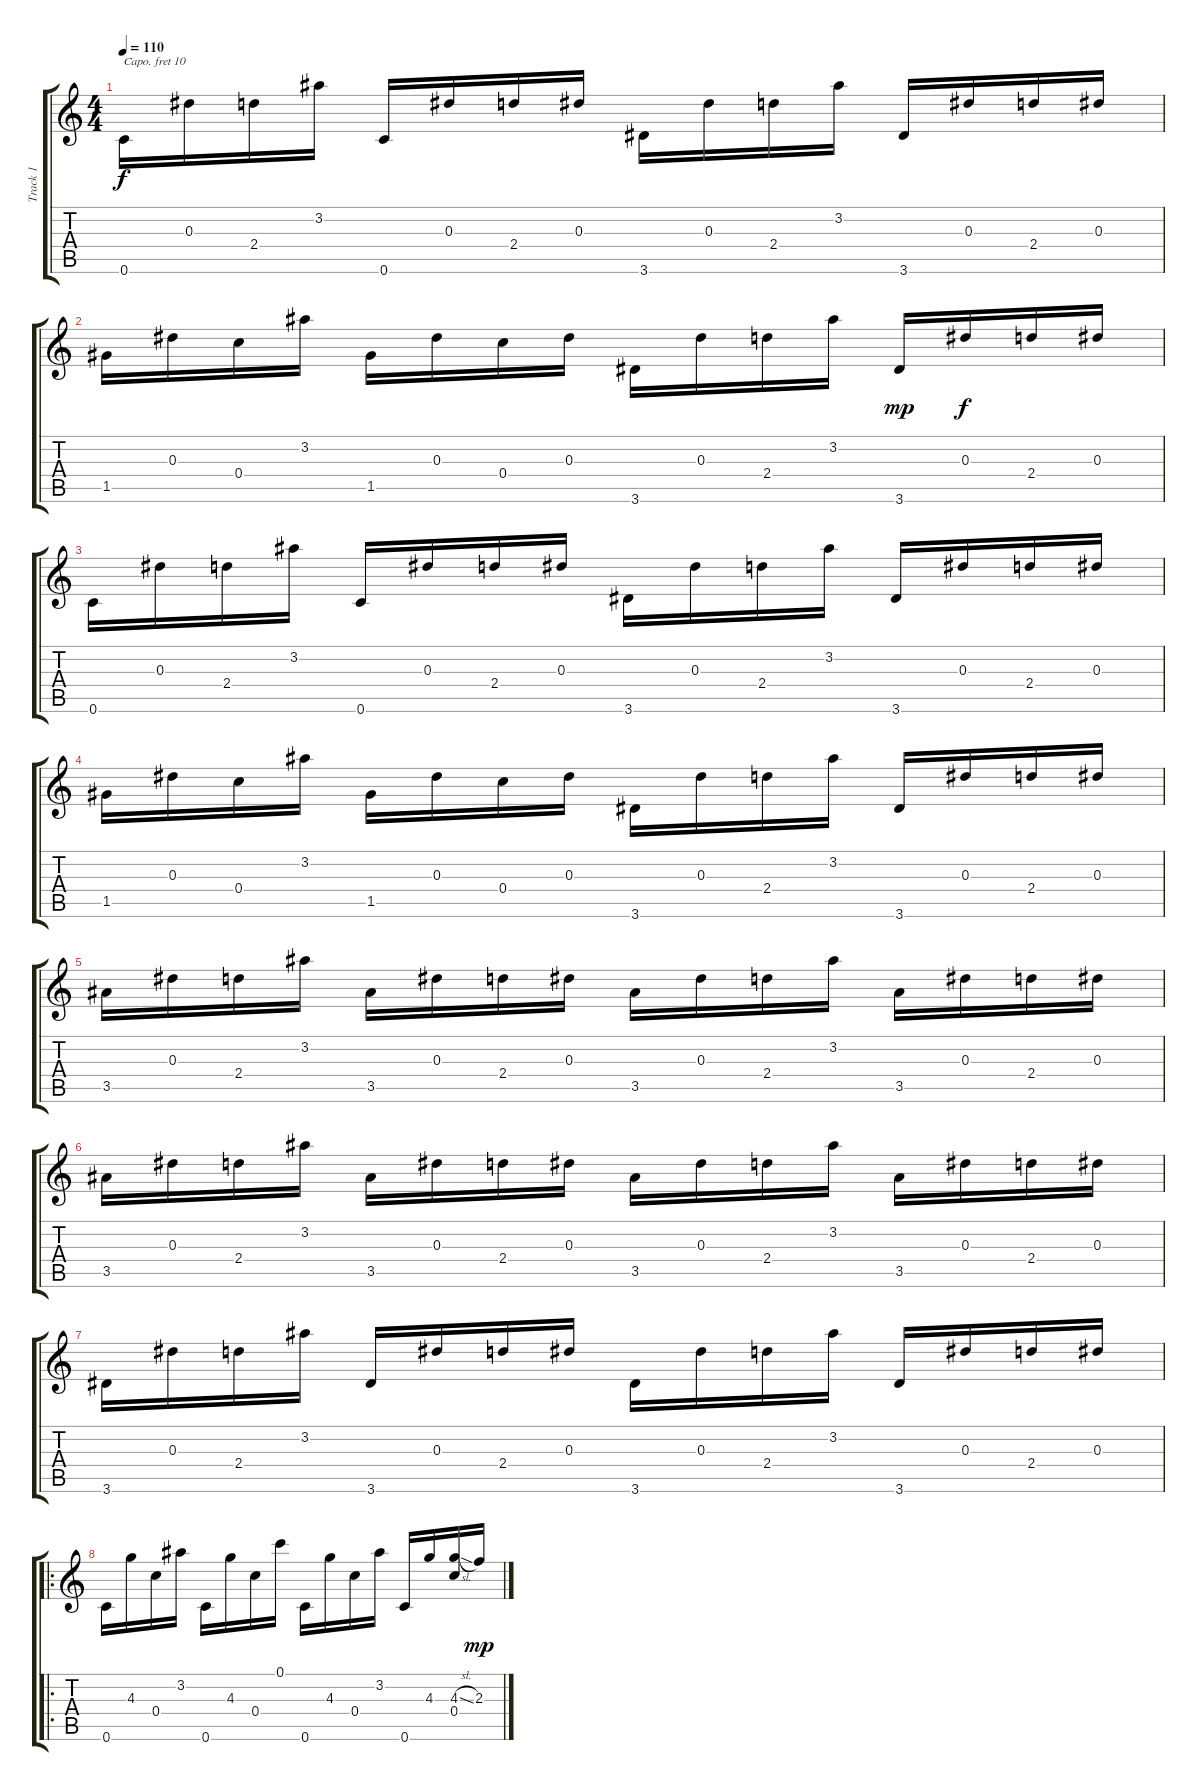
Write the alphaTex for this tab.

\track ("Track 1" "Track 1") {instrument acousticguitarsteel}
\staff {score tabs}
\capo 10
\tuning (D4 A3 F3 D3 A2 D2) {hide}
\ts (4 4)
\tempo 110
\clef g2
\ks c
0.6.16{dy f} 0.3.16 2.4.16 3.2.16 0.6.16 0.3.16 2.4.16 0.3.16 3.6.16 0.3.16 2.4.16 3.2.16 3.6.16 0.3.16 2.4.16 0.3.16 |
1.5.16 0.3.16 0.4.16 3.2.16 1.5.16 0.3.16 0.4.16 0.3.16 3.6.16 0.3.16 2.4.16 3.2.16 3.6.16{dy mp} 0.3.16{dy f} 2.4.16 0.3.16 |
0.6.16 0.3.16 2.4.16 3.2.16 0.6.16 0.3.16 2.4.16 0.3.16 3.6.16 0.3.16 2.4.16 3.2.16 3.6.16 0.3.16 2.4.16 0.3.16 |
1.5.16 0.3.16 0.4.16 3.2.16 1.5.16 0.3.16 0.4.16 0.3.16 3.6.16 0.3.16 2.4.16 3.2.16 3.6.16 0.3.16 2.4.16 0.3.16 |
3.5.16 0.3.16 2.4.16 3.2.16 3.5.16 0.3.16 2.4.16 0.3.16 3.5.16 0.3.16 2.4.16 3.2.16 3.5.16 0.3.16 2.4.16 0.3.16 |
3.5.16 0.3.16 2.4.16 3.2.16 3.5.16 0.3.16 2.4.16 0.3.16 3.5.16 0.3.16 2.4.16 3.2.16 3.5.16 0.3.16 2.4.16 0.3.16 |
3.6.16 0.3.16 2.4.16 3.2.16 3.6.16 0.3.16 2.4.16 0.3.16 3.6.16 0.3.16 2.4.16 3.2.16 3.6.16 0.3.16 2.4.16 0.3.16 |
\ro
0.6.16 4.3.16 0.4.16 3.2.16 0.6.16 4.3.16 0.4.16 0.1.16 0.6.16 4.3.16 0.4.16 3.2.16 0.6.16 4.3.16 (4.3{sl} 0.4).16 2.3.16{dy mp}
